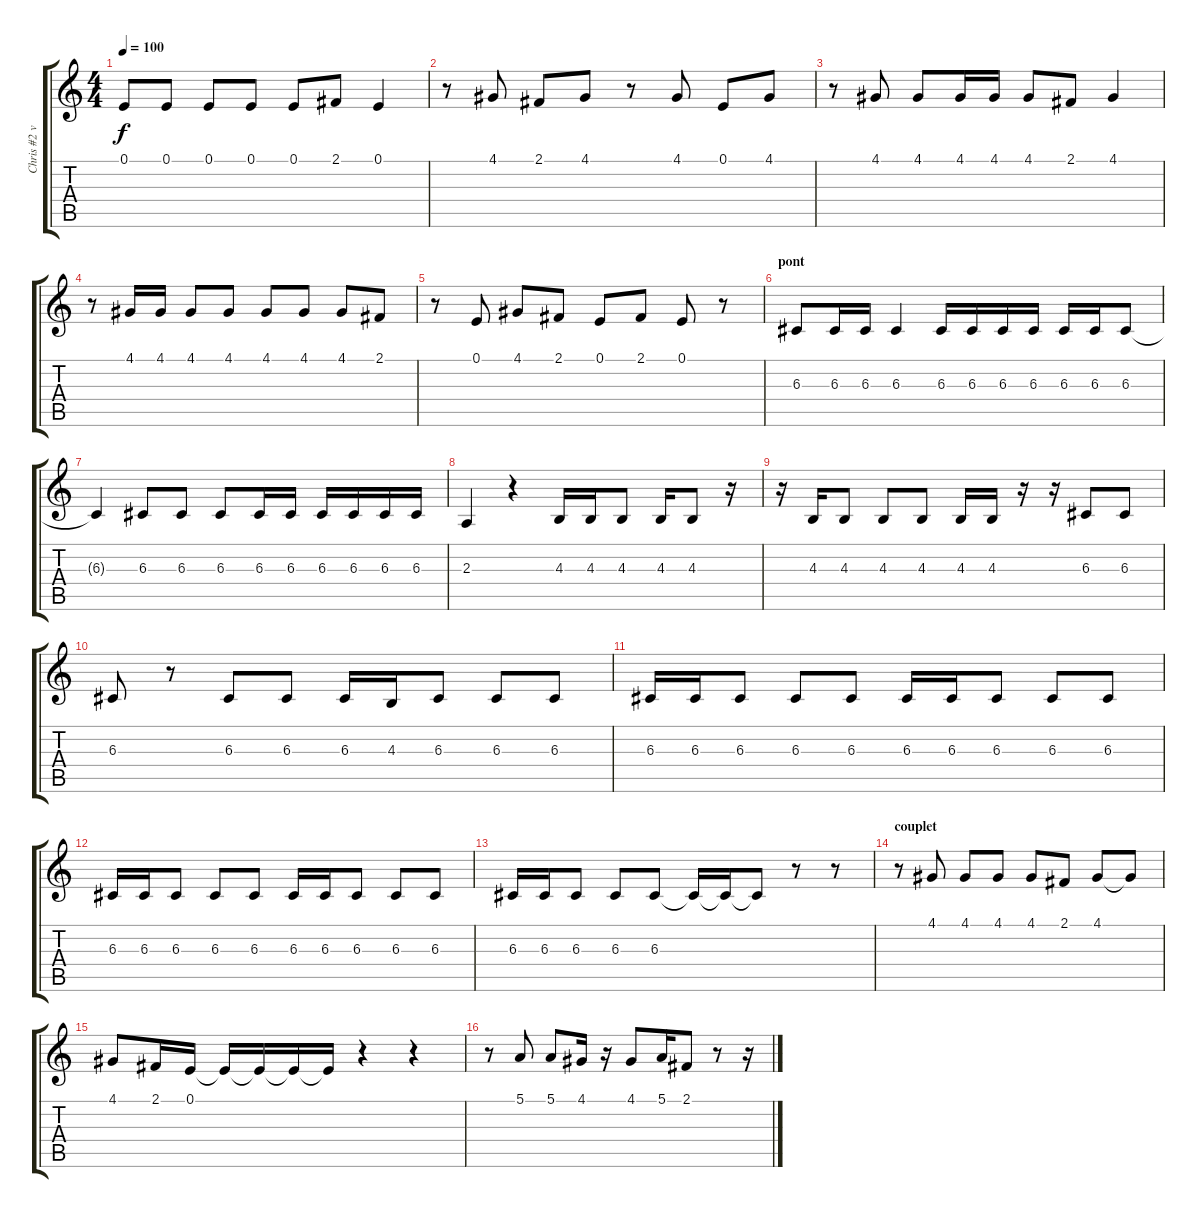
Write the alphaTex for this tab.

\track ("Chris #2 vocals" "Chris #2 v") {instrument synthbrass2}
\staff {score tabs}
\tuning (E4 B3 G3 D3 A2 E2) {hide}
\ts (4 4)
\tempo 100
\clef g2
\ks c
0.1.8{dy f} 0.1.8 0.1.8 0.1.8 0.1.8 2.1.8 0.1.4 |
r.8 4.1.8 2.1.8 4.1.8 r.8 4.1.8 0.1.8 4.1.8 |
r.8 4.1.8 4.1.8 4.1.16 4.1.16 4.1.8 2.1.8 4.1.4 |
r.8 4.1.16 4.1.16 4.1.8 4.1.8 4.1.8 4.1.8 4.1.8 2.1.8 |
r.8 0.1.8 4.1.8 2.1.8 0.1.8 2.1.8 0.1.8 r.8 |
\section ("" "pont")
6.3.8 6.3.16 6.3.16 6.3.4 6.3.16 6.3.16 6.3.16 6.3.16 6.3.16 6.3.16 6.3.8 |
6.3{t}.4 6.3.8 6.3.8 6.3.8 6.3.16 6.3.16 6.3.16 6.3.16 6.3.16 6.3.16 |
2.3.4 r.4 4.3.16 4.3.16 4.3.8 4.3.16 4.3.8 r.16 |
r.16 4.3.16 4.3.8 4.3.8 4.3.8 4.3.16 4.3.16 r.16 r.16 6.3.8 6.3.8 |
6.3.8 r.8 6.3.8 6.3.8 6.3.16 4.3.16 6.3.8 6.3.8 6.3.8 |
6.3.16 6.3.16 6.3.8 6.3.8 6.3.8 6.3.16 6.3.16 6.3.8 6.3.8 6.3.8 |
6.3.16 6.3.16 6.3.8 6.3.8 6.3.8 6.3.16 6.3.16 6.3.8 6.3.8 6.3.8 |
6.3.16 6.3.16 6.3.8 6.3.8 6.3.8 6.3{t}.16 6.3{t}.16 6.3{t}.8 r.8 r.8 |
\section ("" "couplet")
r.8 4.1.8 4.1.8 4.1.8 4.1.8 2.1.8 4.1.8 4.1{t}.8 |
4.1.8 2.1.16 0.1.16 0.1{t}.16 0.1{t}.16 0.1{t}.16 0.1{t}.16 r.4 r.4 |
r.8 5.1.8 5.1.8 4.1.16 r.16 4.1.8 5.1.16 2.1.8 r.8 r.16
